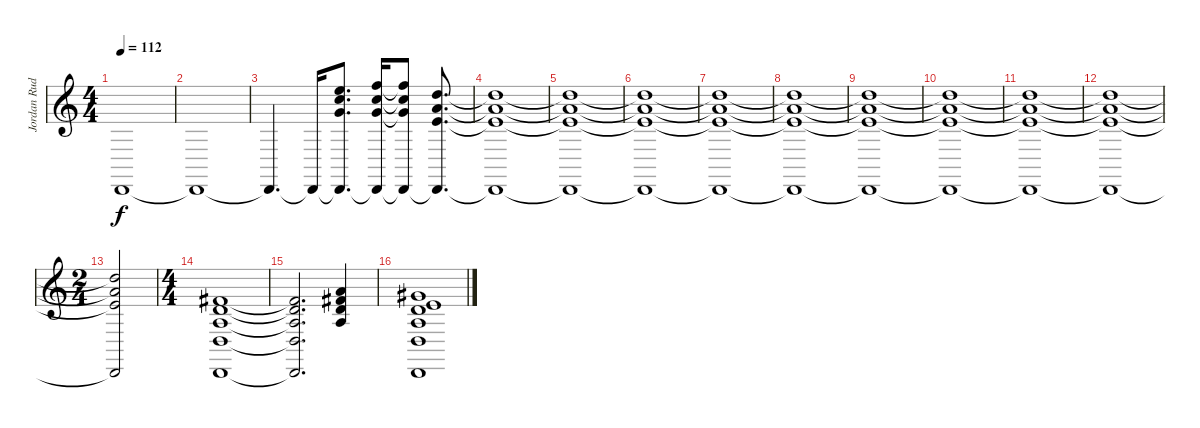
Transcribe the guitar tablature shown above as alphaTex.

\track ("Jordan Rudess" "Jordan Rud") {instrument stringensemble1}
\staff {score}
\tuning (E4 B3 G3 D3 A2 E2 B1) {hide}
\ts (4 4)
\tempo 112
\clef g2
\ks c
3.7.1{dy f instrument stringensemble1} |
3.7{t}.1 |
3.7{t}.4{d} 3.7{t}.16 (12.1 13.2 12.3 3.7{t}).8{d} (13.1 13.2 12.3 3.7{t}).16 (13.1{t} 13.2{t} 12.3{t} 3.7{t}).8 (10.1 10.2 9.3 3.7{t}).8{d} |
(10.1{t} 10.2{t} 9.3{t} 3.7{t}).1 |
(10.1{t} 10.2{t} 9.3{t} 3.7{t}).1 |
(10.1{t} 10.2{t} 9.3{t} 3.7{t}).1 |
(10.1{t} 10.2{t} 9.3{t} 3.7{t}).1 |
(10.1{t} 10.2{t} 9.3{t} 3.7{t}).1 |
(10.1{t} 10.2{t} 9.3{t} 3.7{t}).1 |
(10.1{t} 10.2{t} 9.3{t} 3.7{t}).1 |
(10.1{t} 10.2{t} 9.3{t} 3.7{t}).1 |
(10.1{t} 10.2{t} 9.3{t} 3.7{t}).1 |
\ts (2 4)
(10.1{t} 10.2{t} 9.3{t} 3.7{t}).2 |
\ts (4 4)
(7.2 7.3 7.4 5.5 3.7).1 |
(7.2{t} 7.3{t} 7.4{t} 5.5{t} 3.7{t}).2{d} (5.1 7.2 7.3 7.4).4 |
(4.1 5.2 7.3 7.4 5.5 3.7).1
